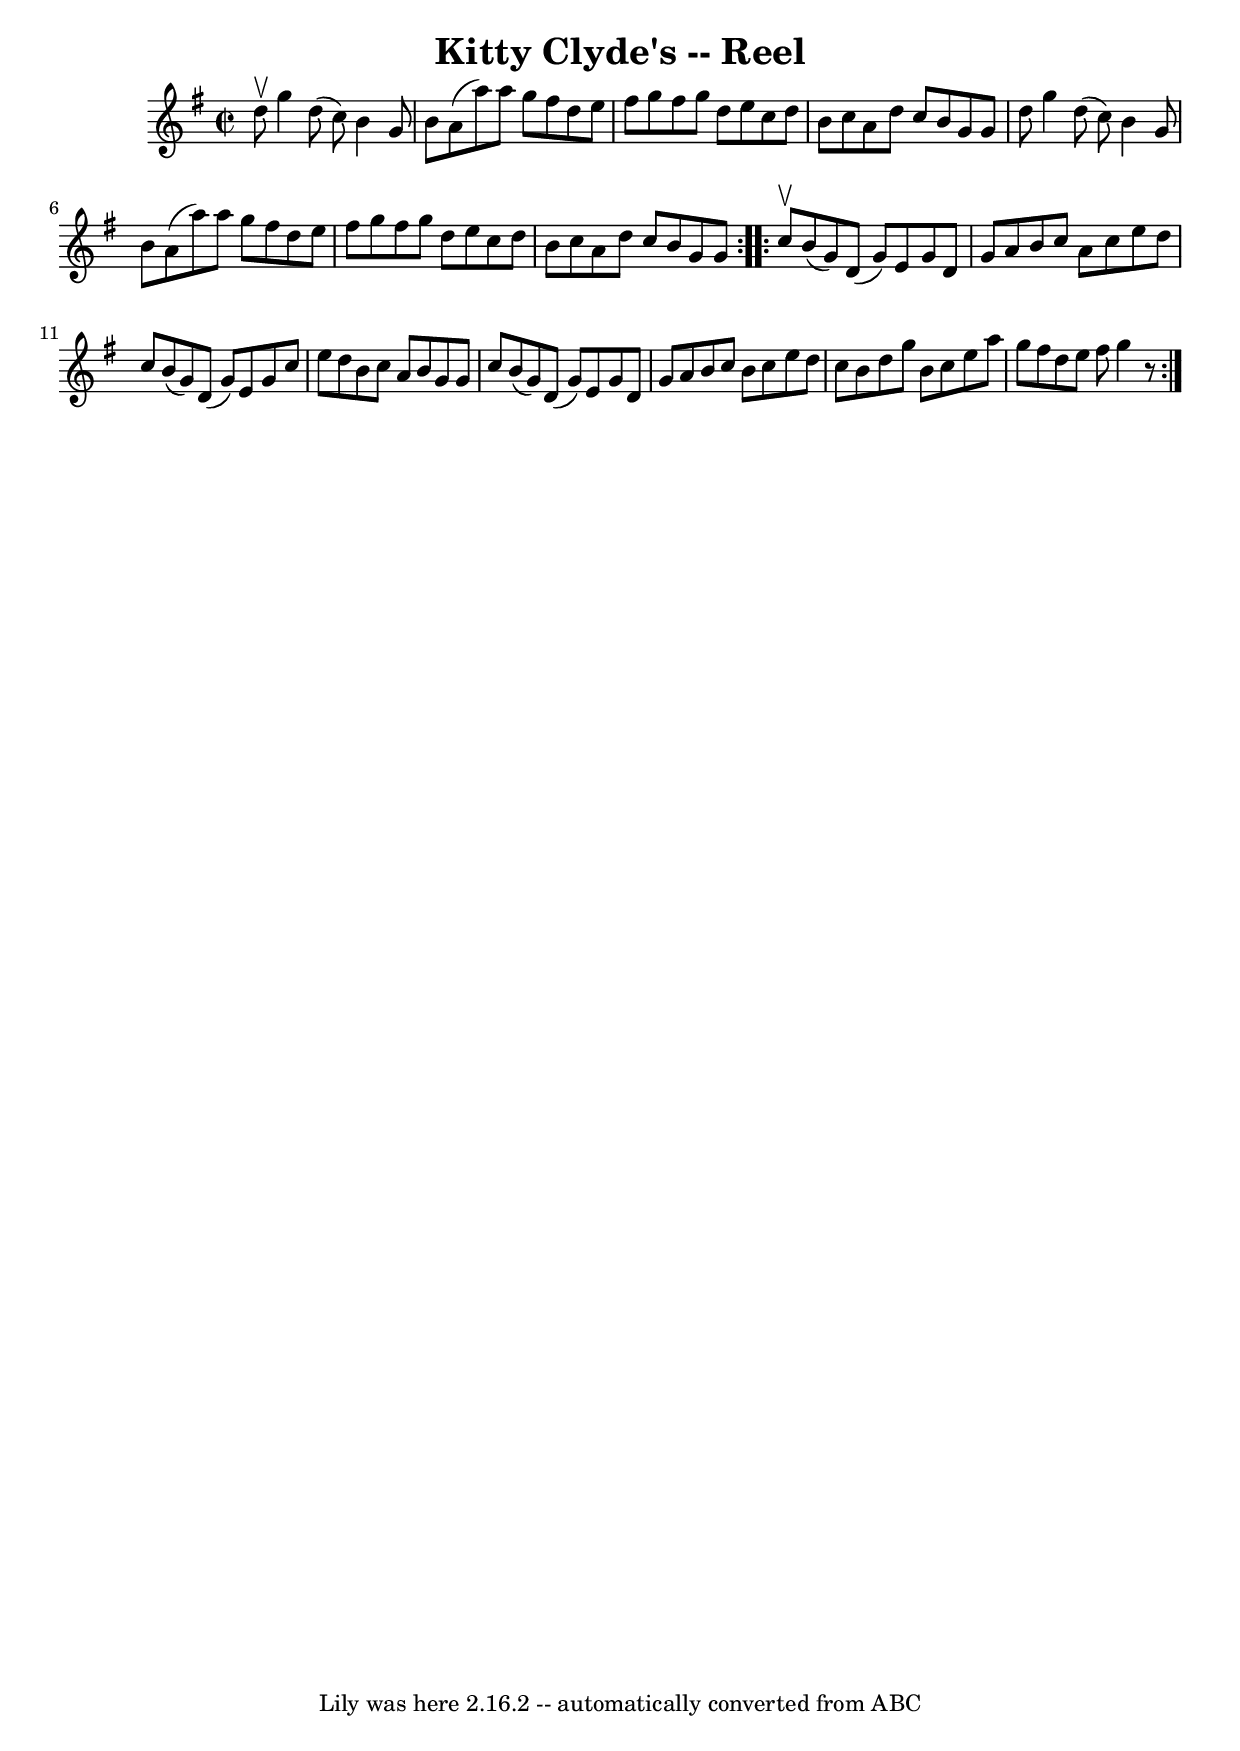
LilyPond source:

\version "2.7.40"
\include "Mammoth.ily"
\header {
	%% book = "Ryan's Mammoth Collection"
	crossRefNumber = "1"
	footnotes = "\\\\275"
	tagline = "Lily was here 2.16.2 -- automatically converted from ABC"
	title = "Kitty Clyde's -- Reel"
}
voicedefault =  {
\set Score.defaultBarType = "empty"

\repeat volta 2 {
\override Staff.TimeSignature #'style = #'C
 \time 2/2 \key g \major d''8^\upbow |
 g''4 d''8 (c''8)  
 b'4 g'8 b'8    |
 a'8 (a''8) a''8 g''8 fis''8    
d''8 e''8 fis''8    |
 g''8 fis''8 g''8 d''8 e''8    
c''8 d''8 b'8    |
 c''8 a'8 d''8 c''8 b'8 g'8    
g'8 d''8    |
 g''4 d''8 (c''8) b'4 g'8 b'8    
|
 a'8 (a''8) a''8 g''8 fis''8 d''8 e''8 fis''8  
  |
 g''8 fis''8 g''8 d''8 e''8 c''8 d''8 b'8    
|
 c''8 a'8 d''8 c''8 b'8 g'8 g'8    }     
\repeat volta 2 { c''8^\upbow |
 b'8 (g'8) d'8 (g'8) 
 e'8 g'8 d'8 g'8    |
 a'8 b'8 c''8 a'8 c''8    
e''8 d''8 c''8    |
 b'8 (g'8) d'8 (g'8) e'8    
g'8 c''8 e''8    |
 d''8 b'8 c''8 a'8 b'8 g'8    
g'8 c''8    |
 b'8 (g'8) d'8 (g'8) e'8 g'8    
d'8 g'8    |
 a'8 b'8 c''8 b'8 c''8 e''8 d''8    
c''8    |
 b'8 d''8 g''8 b'8 c''8 e''8 a''8 g''8   
 |
 fis''8 d''8 e''8 fis''8 g''4    r8 }   
}

\score{
    <<

	\context Staff="default"
	{
	    \voicedefault 
	}

    >>
	\layout {
	}
	\midi {}
}
